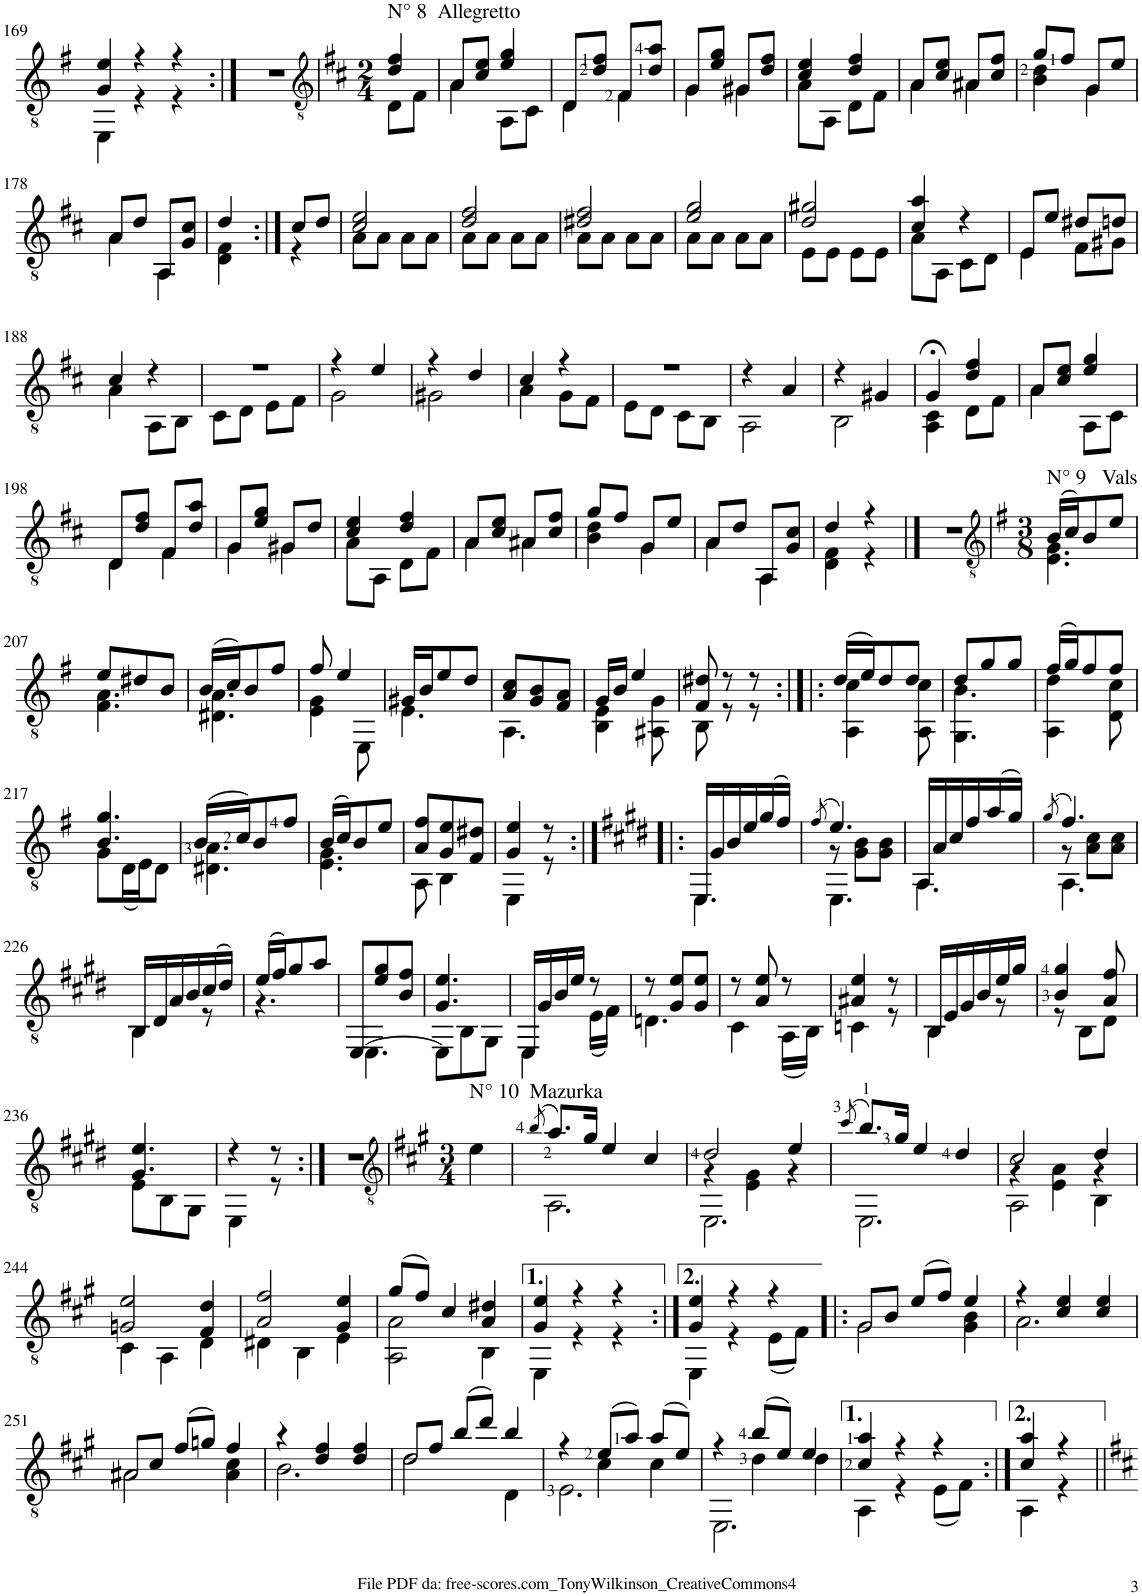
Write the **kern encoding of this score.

**kern
*part1
*staff1
*I"Guitar
*I'Guit.
!!LO:PB:g=z
*clefGv2
*k[f#]
*M3/4
=169
*^
4G/ 4e/	4EE\
4r	4r
4r	4r
*v	*v
=170:|!
2.r
=171
*clefGv2
*k[f#c#]
*M2/4
*^
!LO:TX:a:t=N° 8  Allegretto	!
4d/ 4f#/	8D\L
.	8F#\J
=172	=172
8A/L	4A\
8c#/ 8e/J	.
4e/ 4g/	8AA\L
.	8C#\J
=173	=173
8D/L	4D\
8d/ 8f#/J	.
8F#/L	4F#\
8d/ 8a/J	.
=174	=174
8G/L	4G\
8e/ 8g/J	.
8G#X/L	4G#\
8d/ 8f#/J	.
=175	=175
4c#/ 4e/	8A\L
.	8AA\J
4d/ 4f#/	8D\L
.	8F#\J
=176	=176
8A/L	4A\
8c#/ 8e/J	.
8A#X/L	4A#\
8c#/ 8f#/J	.
=177	=177
8g/L	4B\ 4d\
8f#/J	.
8G/L	4G\
8e/J	.
!!LO:LB:g=z	!!
=178	=178
8A/L	4A\
8d/J	.
8AA/L	4AA\
8G/ 8c#/J	.
=179	=179
4d/	4D\ 4F#\
=180:|!	=180:|!
8c#/L	4r
8d/J	.
=181	=181
2c#/ 2e/	8A\L
.	8A\J
.	8A\L
.	8A\J
=182	=182
2d/ 2f#/	8A\L
.	8A\J
.	8A\L
.	8A\J
=183	=183
2d#X/ 2f#/	8A\L
.	8A\J
.	8A\L
.	8A\J
=184	=184
2e/ 2g/	8A\L
.	8A\J
.	8A\L
.	8A\J
=185	=185
2d/ 2g#X/	8E\L
.	8E\J
.	8E\L
.	8E\J
=186	=186
4c#/ 4a/	8A\L
.	8AA\J
4r	8C#\L
.	8D\J
=187	=187
8E/L	4E\
8e/J	.
8d#X/L	8F#\L
8dn/J	8G#X\J
!!LO:LB:g=z	!!
=188	=188
4c#/	4A\
4r	8AA\L
.	8BB\J
=189	=189
2r	8C#\L
.	8D\J
.	8E\L
.	8F#\J
=190	=190
4r	2G\
4e/	.
=191	=191
4r	2G#X\
4d/	.
=192	=192
4c#/	4A\
4r	8G\L
.	8F#\J
=193	=193
2r	8E\L
.	8D\J
.	8C#\L
.	8BB\J
=194	=194
4r	2AA\
4A/	.
=195	=195
4r	2BB\
4G#X/	.
=196	=196
4G;</	4AA\ 4C#\
4d/ 4f#/	8D\L
.	8F#\J
=197	=197
8A/L	4A\
8c#/ 8e/J	.
4e/ 4g/	8AA\L
.	8C#\J
!!LO:LB:g=z	!!
=198	=198
8D/L	4D\
8d/ 8f#/J	.
8F#/L	4F#\
8d/ 8a/J	.
=199	=199
8G/L	4G\
8e/ 8g/J	.
8G#X/L	4G#\
8d/J	.
=200	=200
4c#/ 4e/	8A\L
.	8AA\J
4d/ 4f#/	8D\L
.	8F#\J
=201	=201
8A/L	4A\
8c#/ 8e/J	.
8A#X/L	4A#\
8c#/ 8f#/J	.
=202	=202
8g/L	4B\ 4d\
8f#/J	.
8G/L	4G\
8e/J	.
=203	=203
8A/L	4A\
8d/J	.
8AA/L	4AA\
8G/ 8c#/J	.
=204	=204
4d/	4D\ 4F#\
4r	4r
*v	*v
==205
2r
=206
*clefGv2
*k[f#]
*M3/8
*^
!LO:TX:a:t=N° 9   Vals	!
(16B/LL	4.E\ 4.G\
16c/J)	.
8B/	.
8e/J	.
!!LO:LB:g=z	!!
=207	=207
8e/L	4.F#\ 4.A\
8d#X/	.
8B/J	.
=208	=208
(16B/LL	4.D#X\ 4.A\
16c/J)	.
8B/	.
8f#/J	.
=209	=209
8f#/	4E\ 4G\
4e/	.
.	8EE\
=210	=210
16G#X/LL	4.E\
16B/J	.
8e/	.
8d/J	.
=211	=211
8A/ 8c/L	4.AA\
8G/ 8B/	.
8F#/ 8A/J	.
=212	=212
16G/LL	4BB\ 4E\
16B/JJ	.
4e/	.
.	8AA#X\ 8G\
=213	=213
8F#/ 8d#X/	8BB\
8r	8r
8r	8r
=214:|!|:	=214:|!|:
(16d/LL	4AA\ 4c\
16e/J)	.
8d/	.
8d/J	8AA\ 8c\
=215	=215
8d/L	4.GG\ 4.B\
8g/	.
8g/J	.
=216	=216
(16f#/LL	4AA\ 4d\
16g/J)	.
8f#/	.
8f#/J	8D\ 8c\
!!LO:LB:g=z	!!
=217	=217
4.B/ 4.g/	8G\L
.	(16D\L
.	16E\J)
.	8D\J
=218	=218
(16B/LL	4.D#X\ 4.A\
16c/J)	.
8B/	.
8f#/J	.
=219	=219
(16B/LL	4.E\ 4.G\
16c/J)	.
8B/	.
8e/J	.
=220	=220
8A/ 8f#/L	8AA\
8G/ 8e/	4BB\
8F#/ 8d#X/J	.
=221	=221
4G/ 4e/	4EE\
8r	8r
=222:|!|:	=222:|!|:
*k[f#c#g#d#]	*
16EE/LL	4.EE\
16G#/	.
16B/	.
16e/	.
(16g#/	.
16f#/JJ)	.
*v	*v
=223
(8qf#/
*^
*	*^
4.e/)	8r	4.EE\
.	8G#\ 8B\L	.
.	8G#\ 8B\J	.
*	*v	*v
=224	=224
16AA/LL	4.AA\
16A/	.
16c#/	.
16f#/	.
(16a/	.
16g#/JJ)	.
*v	*v
=225
(8qg#/
*^
*	*^
4.f#/)	8r	4.AA\
.	8A\ 8c#\L	.
.	8A\ 8c#\J	.
*	*v	*v
!!LO:LB:g=z
=226	=226
16BB/LL	4BB\
16D#/	.
16A/	.
16B/	.
(16c#/	8r
16d#/JJ)	.
=227	=227
(16e/LL	4.r
16f#/J)	.
8g#/	.
8a/J	.
=228	=228
[8EE/L	4.EE\
8e/ 8g#/	.
8B/ 8f#/J	.
=229	=229
4.G#/ 4.e/	8EE\L]
.	8BB\
.	8GG#\J
=230	=230
16EE/LL	4EE\
16G#/	.
16B/	.
16e/JJ	.
8r	(16E\LL
.	16F#\JJ)
=231	=231
8r	4.Dn\
8G#/ 8e/L	.
8G#/ 8e/J	.
=232	=232
8r	4C#\
8A/ 8e/	.
8r	(16AA\LL
.	16BB\JJ)
=233	=233
4A#X/ 4e/	4Cn\
8r	8r
=234	=234
16BB/LL	4BB\
16E/	.
16G#/	.
16B/	.
16e/	8r
16g#/JJ	.
=235	=235
4B/ 4g#/	8r
.	8BB\L
8A/ 8f#/	8D#\J
!!LO:LB:g=z	!!
=236	=236
4.G#/ 4.e/	8E\L
.	8BB\
.	8GG#\J
=237	=237
4r	4EE\
8r	8r
*v	*v
=238:|!
4.r
=239
*clefGv2
*k[f#c#g#]
*M3/4
!LO:TX:a:t=N° 10  Mazurka
4e\
=240
(8qb/
*^
8.a/L)	2.AA\
16g#/Jk	.
4e/	.
4c#/	.
=241	=241
*	*^
2d/	4r	2.EE\
.	4E\ 4G#\	.
4e/	4r	.
*v	*v	*v
=242
(8qcc#/
*^
8.b/L)	2.EE\
16g#/Jk	.
4e/	.
4d/	.
=243	=243
*	*^
2c#/	4r	2AA\
.	4E\ 4A\	.
4d/	4r	4BB\
*	*v	*v
!!LO:LB:g=z
=244	=244
2Gn/ 2e/	4C#\
.	4AA\
4F#/ 4d/	4D\
=245	=245
2A/ 2f#/	4D#X\
.	4BB\
4G#/ 4e/	4E\
=246	=246
(8g#/L	2AA\ 2A\
8f#/J)	.
4c#/	.
4A/ 4d#X/	4BB\
=247	=247
4G#/ 4e/	4EE\
4r	4r
4r	4r
=248:|!	=248:|!
4G#/ 4e/	4EE\
4r	4r
4r	(8E\L
.	8F#\J)
=249!|:	=249!|:
!LO:N:head=open	!
8G#/L	2G#\
8B/J	.
(8e/L	.
8f#/J)	.
4e/	4G#\ 4B\
=250	=250
4r	2.A\
4c#/ 4e/	.
4c#/ 4e/	.
!!LO:LB:g=z	!!
=251	=251
!LO:N:head=open	!
8A#X/L	2A#\
8c#/J	.
(8f#/L	.
8gn/J)	.
4f#/	4A#\ 4c#\
=252	=252
4r	2.B\
4d/ 4f#/	.
4d/ 4f#/	.
=253	=253
!LO:N:head=open	!
8d/L	2d\
8f#/J	.
(8b/L	.
8dd/J)	.
4b/	4D\
=254	=254
*	*^
4r	4ryy	2.E\
(8e/L	4c#\	.
8a/J)	.	.
(8a/L	4c#\	.
8e/J)	.	.
=255	=255	=255
4r	4ryy	2.EE\
(8b/L	4d\	.
8e/J)	.	.
4e/	4d\	.
*	*v	*v
=256	=256
4c#/ 4a/	4AA\
4r	4r
4r	(8E\L
.	8F#\J)
=257:|!	=257:|!
4c#/ 4a/	4AA\
4r	4r
*v	*v
=||
*-
